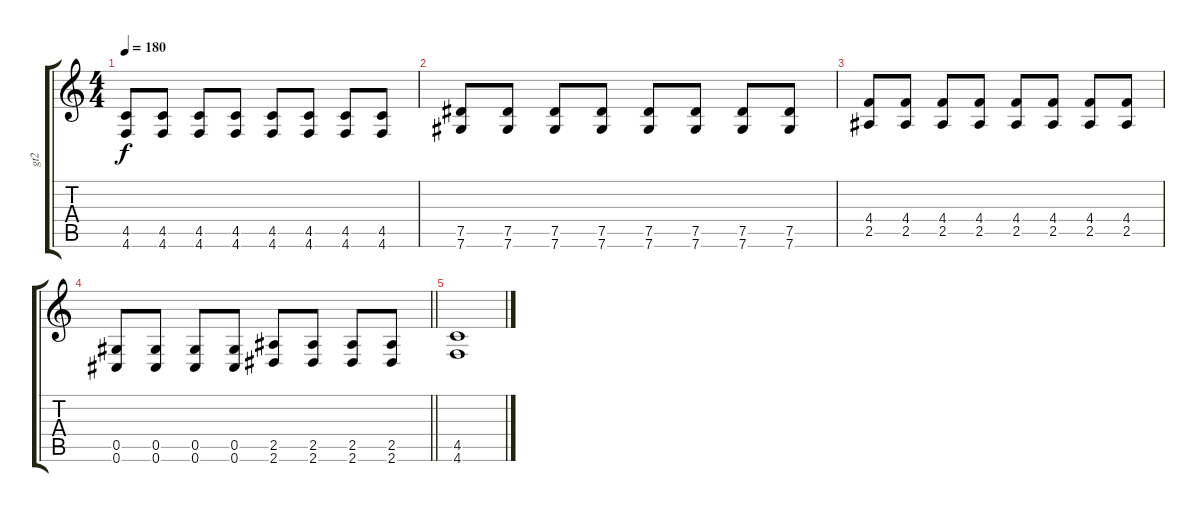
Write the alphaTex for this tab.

\track ("gt2" "gt2") {instrument distortionguitar}
\staff {score tabs}
\tuning (Eb4 Bb3 Gb3 Db3 Ab2 Db2) {hide}
\ts (4 4)
\tempo 180
\clef g2
\ks c
(4.5 4.6).8{dy f} (4.5 4.6).8 (4.5 4.6).8 (4.5 4.6).8 (4.5 4.6).8 (4.5 4.6).8 (4.5 4.6).8 (4.5 4.6).8 |
(7.5 7.6).8 (7.5 7.6).8 (7.5 7.6).8 (7.5 7.6).8 (7.5 7.6).8 (7.5 7.6).8 (7.5 7.6).8 (7.5 7.6).8 |
(4.4 2.5).8 (4.4 2.5).8 (4.4 2.5).8 (4.4 2.5).8 (4.4 2.5).8 (4.4 2.5).8 (4.4 2.5).8 (4.4 2.5).8 |
\barLineRight lightlight
(0.5 0.6).8 (0.5 0.6).8 (0.5 0.6).8 (0.5 0.6).8 (2.5 2.6).8 (2.5 2.6).8 (2.5 2.6).8 (2.5 2.6).8 |
(4.5 4.6).1
